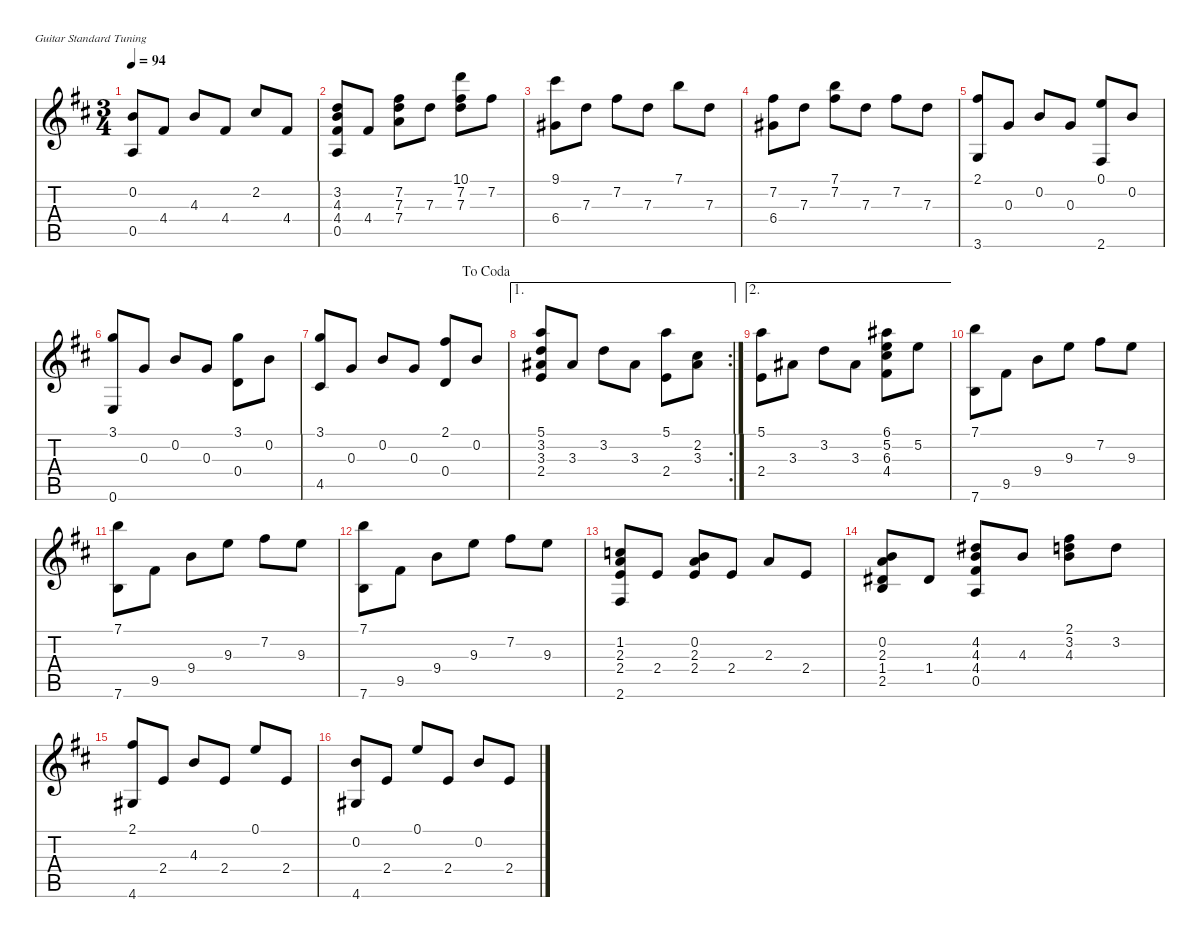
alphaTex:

\defaultSystemsLayout 4
\hideDynamics
\bracketExtendMode nobrackets
\singleTrackTrackNamePolicy hidden
\multiTrackTrackNamePolicy hidden
\firstSystemTrackNameOrientation horizontal
\otherSystemsTrackNameOrientation horizontal
\extendBarLines
\chordDiagramsInScore
\track ("Steel Guitar" "S-Gt") {instrument acousticguitarsteel}
\staff {score tabs}
\tuning (E4 B3 G3 D3 A2 E2)
\ts (3 4)
\tempo 94
\clef g2
\ks d
(0.2{acc forcenatural} 0.5{acc forcenatural}).8{dy mf beam Up} 4.4{acc #}.8{beam Up} 4.3{acc forcenatural}.8{beam Up} 4.4{acc #}.8{beam Up} 2.2{acc #}.8{beam Up} 4.4{acc #}.8{beam Up} |
(3.2{acc forcenatural} 4.3{acc forcenatural} 4.4{acc #} 0.5{acc forcenatural}).8{beam Up} 4.4{acc #}.8{beam Up} (7.2{acc #} 7.3{acc forcenatural} 7.4{acc forcenatural}).8{beam Down} 7.3{acc forcenatural}.8{beam Down} (10.1{acc forcenatural} 7.2{acc #} 7.3{acc forcenatural}).8{beam Down} 7.2{acc #}.8{beam Down} |
(9.1{acc #} 6.4{acc #}).8{beam Down} 7.3{acc forcenatural}.8{beam Down} 7.2{acc #}.8{beam Down} 7.3{acc forcenatural}.8{beam Down} 7.1{acc forcenatural}.8{beam Down} 7.3{acc forcenatural}.8{beam Down} |
(7.2{acc #} 6.4{acc #}).8{beam Down} 7.3{acc forcenatural}.8{beam Down} (7.1{acc forcenatural} 7.2{acc #}).8{beam Down} 7.3{acc forcenatural}.8{beam Down} 7.2{acc #}.8{beam Down} 7.3{acc forcenatural}.8{beam Down} |
(2.1{acc #} 3.6{acc forcenatural}).8{beam Up} 0.3{acc forcenatural}.8{beam Up} 0.2{acc forcenatural}.8{beam Up} 0.3{acc forcenatural}.8{beam Up} (0.1{acc forcenatural} 2.6{acc #}).8{beam Up} 0.2{acc forcenatural}.8{beam Up} |
(3.1{acc forcenatural} 0.6{acc forcenatural}).8{beam Up} 0.3{acc forcenatural}.8{beam Up} 0.2{acc forcenatural}.8{beam Up} 0.3{acc forcenatural}.8{beam Up} (3.1{acc forcenatural} 0.4{acc forcenatural}).8{beam Down} 0.2{acc forcenatural}.8{beam Down} |
\jump dacoda
(3.1{acc forcenatural} 4.5{acc #}).8{beam Up} 0.3{acc forcenatural}.8{beam Up} 0.2{acc forcenatural}.8{beam Up} 0.3{acc forcenatural}.8{beam Up} (2.1{acc #} 0.4{acc forcenatural}).8{beam Up} 0.2{acc forcenatural}.8{beam Up} |
\ae 1
\rc 2
(5.1{acc forcenatural} 3.2{acc forcenatural} 3.3{acc #} 2.4{acc forcenatural}).8{beam Up} 3.3{acc #}.8{beam Up} 3.2{acc forcenatural}.8{beam Down} 3.3{acc #}.8{beam Down} (5.1{acc forcenatural} 2.4{acc forcenatural}).8{beam Down} (2.2{acc #} 3.3{acc #}).8{beam Down} |
\ae 2
(5.1{acc forcenatural} 2.4{acc forcenatural}).8{beam Down} 3.3{acc #}.8{beam Down} 3.2{acc forcenatural}.8{beam Down} 3.3{acc #}.8{beam Down} (6.1{acc #} 4.4{acc #} 5.2{acc forcenatural} 6.3{acc #}).8{beam Down} 5.2{acc forcenatural}.8{beam Down} |
(7.1{acc forcenatural} 7.6{acc forcenatural}).8{beam Down} 9.5{acc #}.8{beam Down} 9.4{acc forcenatural}.8{beam Down} 9.3{acc forcenatural}.8{beam Down} 7.2{acc #}.8{beam Down} 9.3{acc forcenatural}.8{beam Down} |
(7.1{acc forcenatural} 7.6{acc forcenatural}).8{beam Down} 9.5{acc #}.8{beam Down} 9.4{acc forcenatural}.8{beam Down} 9.3{acc forcenatural}.8{beam Down} 7.2{acc #}.8{beam Down} 9.3{acc forcenatural}.8{beam Down} |
(7.1{acc forcenatural} 7.6{acc forcenatural}).8{beam Down} 9.5{acc #}.8{beam Down} 9.4{acc forcenatural}.8{beam Down} 9.3{acc forcenatural}.8{beam Down} 7.2{acc #}.8{beam Down} 9.3{acc forcenatural}.8{beam Down} |
(2.3{acc forcenatural} 1.2{acc forcenatural} 2.4{acc forcenatural} 2.6{acc #}).8{beam Up} 2.4{acc forcenatural}.8{beam Up} (2.4{acc forcenatural} 2.3{acc forcenatural} 0.2{acc forcenatural}).8{beam Up} 2.4{acc forcenatural}.8{beam Up} 2.3{acc forcenatural}.8{beam Up} 2.4{acc forcenatural}.8{beam Up} |
(2.3{acc forcenatural} 0.2{acc forcenatural} 1.4{acc #} 2.5{acc forcenatural}).8{beam Up} 1.4{acc #}.8{beam Up} (4.2{acc #} 4.3{acc forcenatural} 4.4{acc #} 0.5{acc forcenatural}).8{beam Up} 4.3{acc forcenatural}.8{beam Up} (2.1{acc #} 3.2{acc forcenatural} 4.3{acc forcenatural}).8{beam Down} 3.2{acc forcenatural}.8{beam Down} |
(2.1{acc #} 4.6{acc #}).8{beam Up} 2.4{acc forcenatural}.8{beam Up} 4.3{acc forcenatural}.8{beam Up} 2.4{acc forcenatural}.8{beam Up} 0.1{acc forcenatural}.8{beam Up} 2.4{acc forcenatural}.8{beam Up} |
(0.2{acc forcenatural} 4.6{acc #}).8{beam Up} 2.4{acc forcenatural}.8{beam Up} 0.1{acc forcenatural}.8{beam Up} 2.4{acc forcenatural}.8{beam Up} 0.2{acc forcenatural}.8{beam Up} 2.4{acc forcenatural}.8{beam Up}
